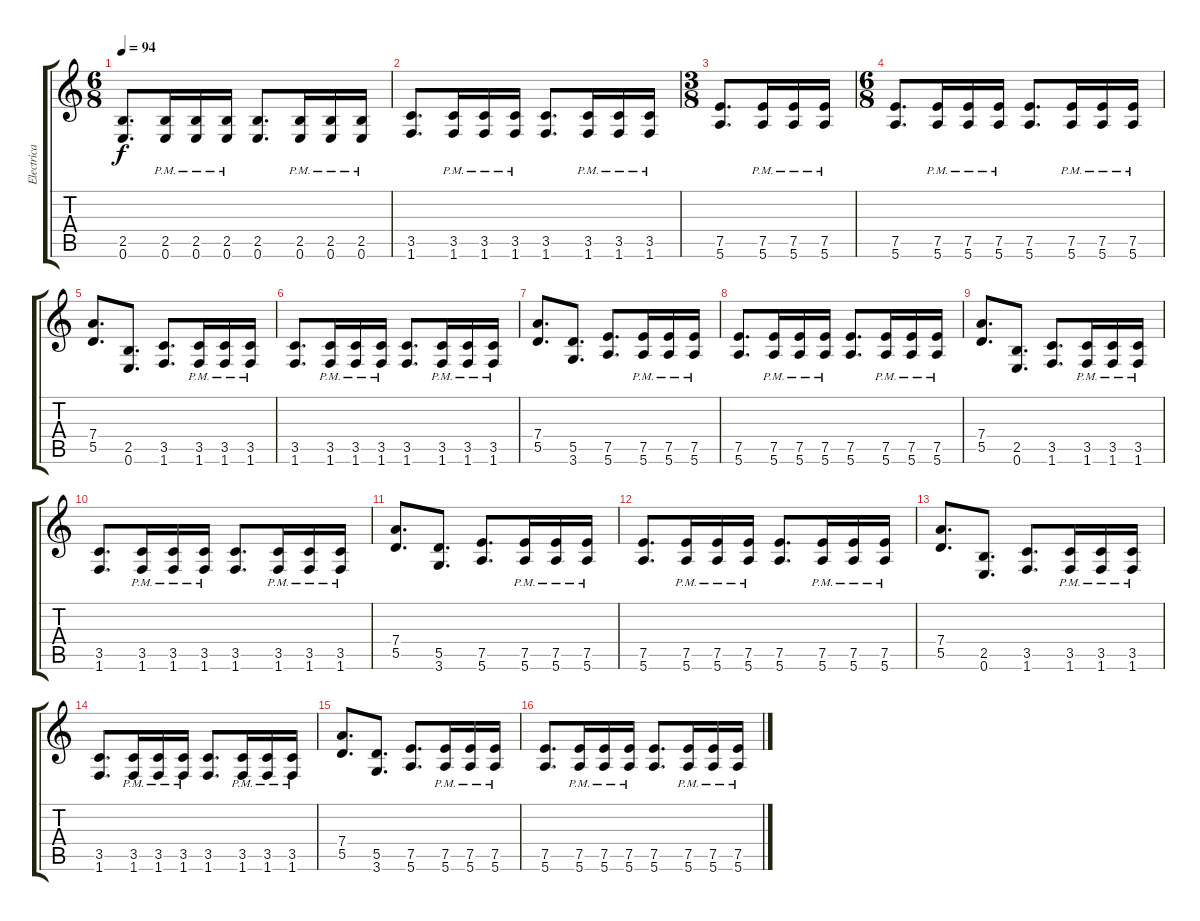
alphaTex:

\track ("Electrica 3" "Electrica ") {instrument overdrivenguitar}
\staff {score tabs}
\tuning (E4 B3 G3 D3 A2 E2) {hide}
\ts (6 8)
\tempo 94
\clef g2
\ks c
(2.5 0.6).8{d dy f} (2.5{pm} 0.6{pm}).16 (2.5{pm} 0.6{pm}).16 (2.5{pm} 0.6{pm}).16 (2.5 0.6).8{d} (2.5{pm} 0.6{pm}).16 (2.5{pm} 0.6{pm}).16 (2.5{pm} 0.6{pm}).16 |
(3.5 1.6).8{d} (3.5{pm} 1.6{pm}).16 (3.5{pm} 1.6{pm}).16 (3.5{pm} 1.6{pm}).16 (3.5 1.6).8{d} (3.5{pm} 1.6{pm}).16 (3.5{pm} 1.6{pm}).16 (3.5{pm} 1.6{pm}).16 |
\ts (3 8)
(7.5 5.6).8{d} (7.5{pm} 5.6{pm}).16 (7.5{pm} 5.6{pm}).16 (7.5{pm} 5.6{pm}).16 |
\ts (6 8)
(7.5 5.6).8{d} (7.5{pm} 5.6{pm}).16 (7.5{pm} 5.6{pm}).16 (7.5{pm} 5.6{pm}).16 (7.5 5.6).8{d} (7.5{pm} 5.6{pm}).16 (7.5{pm} 5.6{pm}).16 (7.5{pm} 5.6{pm}).16 |
(7.4 5.5).8{d} (2.5 0.6).8{d} (3.5 1.6).8{d} (3.5{pm} 1.6{pm}).16 (3.5{pm} 1.6{pm}).16 (3.5{pm} 1.6{pm}).16 |
(3.5 1.6).8{d} (3.5{pm} 1.6{pm}).16 (3.5{pm} 1.6{pm}).16 (3.5{pm} 1.6{pm}).16 (3.5 1.6).8{d} (3.5{pm} 1.6{pm}).16 (3.5{pm} 1.6{pm}).16 (3.5{pm} 1.6{pm}).16 |
(7.4 5.5).8{d} (5.5 3.6).8{d} (7.5 5.6).8{d} (7.5{pm} 5.6{pm}).16 (7.5{pm} 5.6{pm}).16 (7.5{pm} 5.6{pm}).16 |
(7.5 5.6).8{d} (7.5{pm} 5.6{pm}).16 (7.5{pm} 5.6{pm}).16 (7.5{pm} 5.6{pm}).16 (7.5 5.6).8{d} (7.5{pm} 5.6{pm}).16 (7.5{pm} 5.6{pm}).16 (7.5{pm} 5.6{pm}).16 |
(7.4 5.5).8{d} (2.5 0.6).8{d} (3.5 1.6).8{d} (3.5{pm} 1.6{pm}).16 (3.5{pm} 1.6{pm}).16 (3.5{pm} 1.6{pm}).16 |
(3.5 1.6).8{d} (3.5{pm} 1.6{pm}).16 (3.5{pm} 1.6{pm}).16 (3.5{pm} 1.6{pm}).16 (3.5 1.6).8{d} (3.5{pm} 1.6{pm}).16 (3.5{pm} 1.6{pm}).16 (3.5{pm} 1.6{pm}).16 |
(7.4 5.5).8{d} (5.5 3.6).8{d} (7.5 5.6).8{d} (7.5{pm} 5.6{pm}).16 (7.5{pm} 5.6{pm}).16 (7.5{pm} 5.6{pm}).16 |
(7.5 5.6).8{d} (7.5{pm} 5.6{pm}).16 (7.5{pm} 5.6{pm}).16 (7.5{pm} 5.6{pm}).16 (7.5 5.6).8{d} (7.5{pm} 5.6{pm}).16 (7.5{pm} 5.6{pm}).16 (7.5{pm} 5.6{pm}).16 |
(7.4 5.5).8{d} (2.5 0.6).8{d} (3.5 1.6).8{d} (3.5{pm} 1.6{pm}).16 (3.5{pm} 1.6{pm}).16 (3.5{pm} 1.6{pm}).16 |
(3.5 1.6).8{d} (3.5{pm} 1.6{pm}).16 (3.5{pm} 1.6{pm}).16 (3.5{pm} 1.6{pm}).16 (3.5 1.6).8{d} (3.5{pm} 1.6{pm}).16 (3.5{pm} 1.6{pm}).16 (3.5{pm} 1.6{pm}).16 |
(7.4 5.5).8{d} (5.5 3.6).8{d} (7.5 5.6).8{d} (7.5{pm} 5.6{pm}).16 (7.5{pm} 5.6{pm}).16 (7.5{pm} 5.6{pm}).16 |
(7.5 5.6).8{d} (7.5{pm} 5.6{pm}).16 (7.5{pm} 5.6{pm}).16 (7.5{pm} 5.6{pm}).16 (7.5 5.6).8{d} (7.5{pm} 5.6{pm}).16 (7.5{pm} 5.6{pm}).16 (7.5{pm} 5.6{pm}).16
